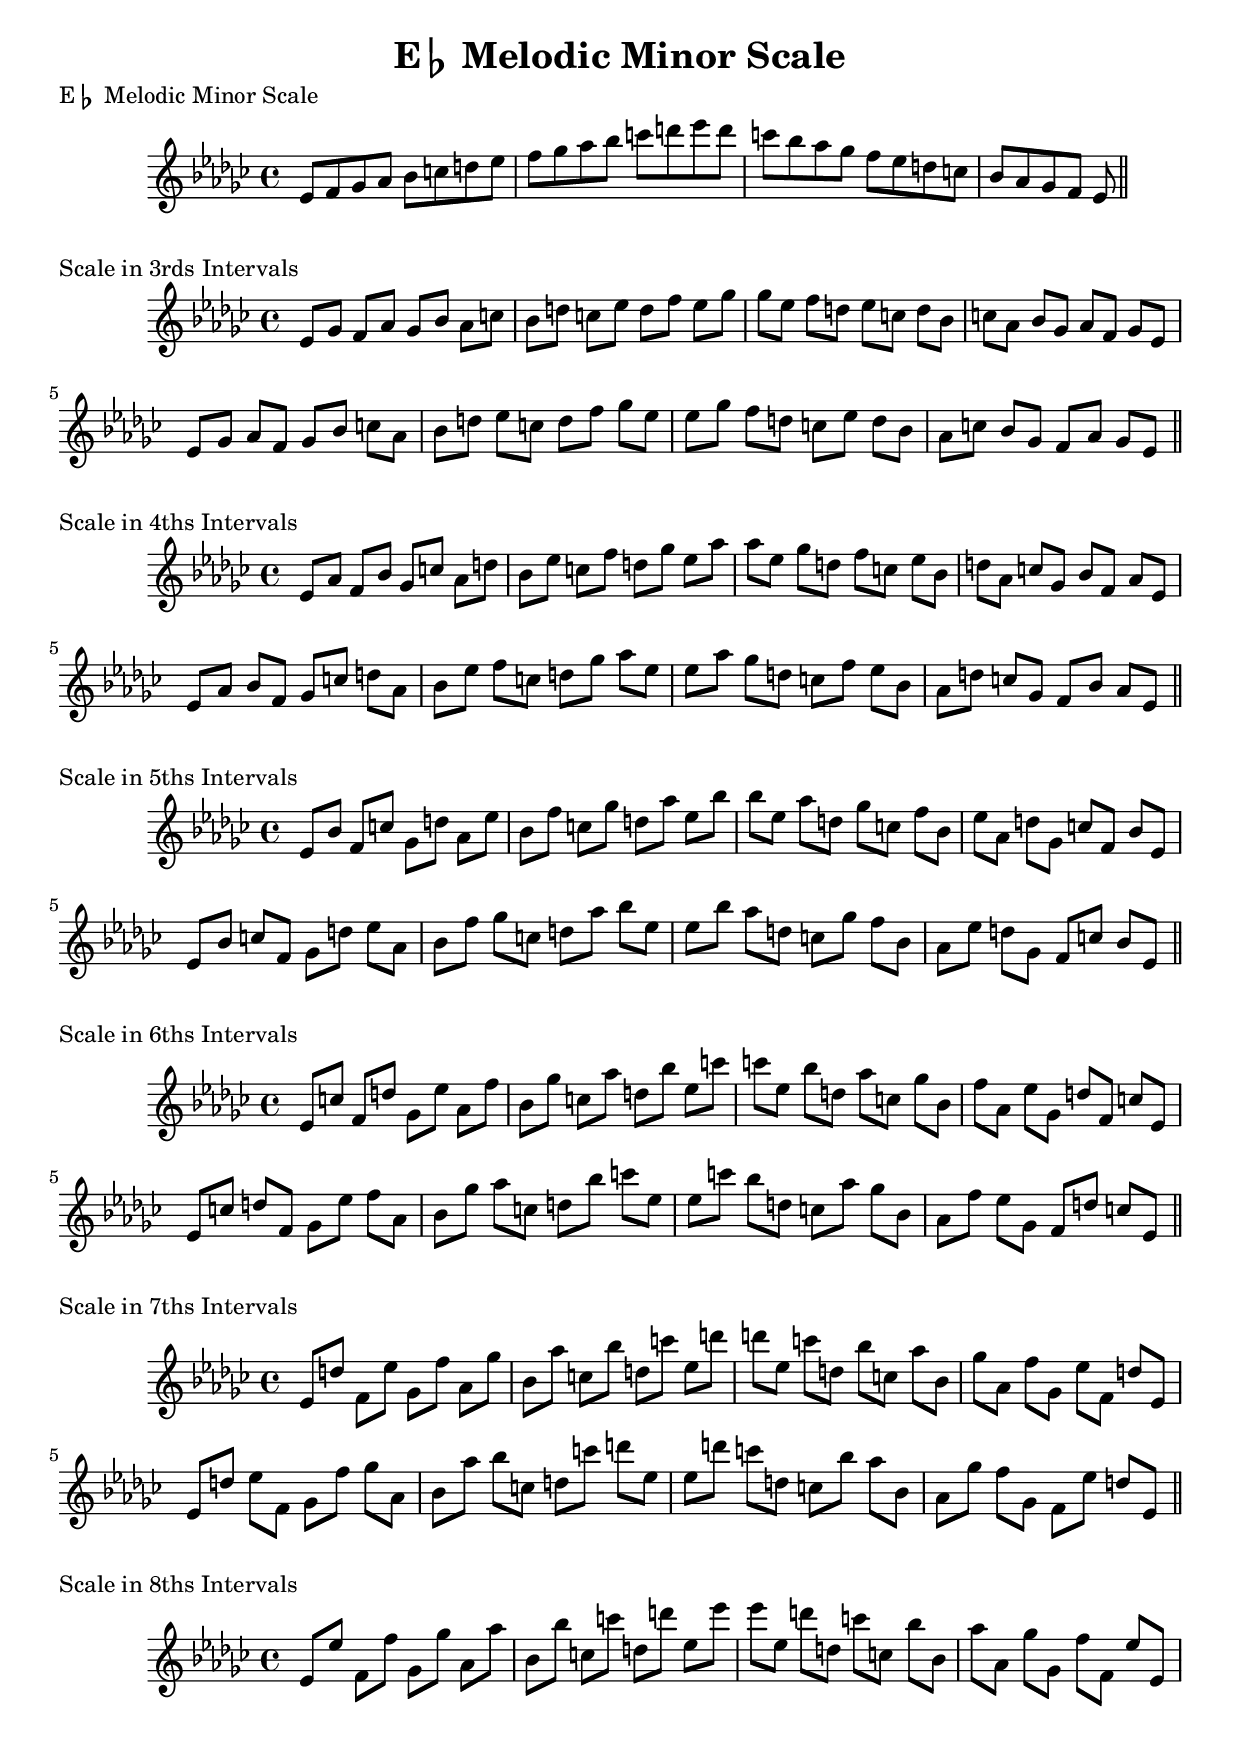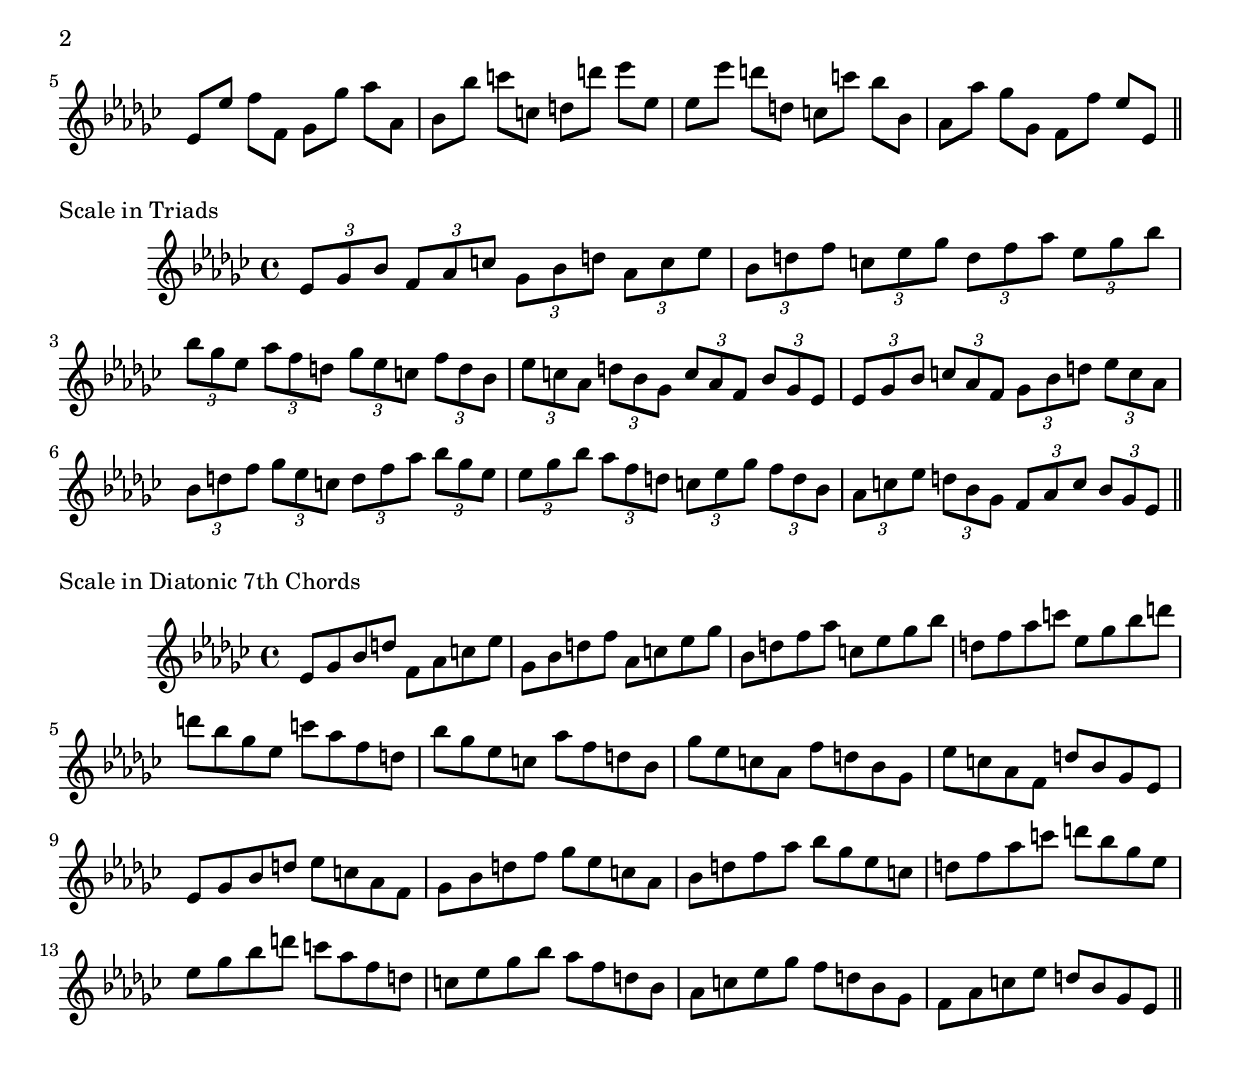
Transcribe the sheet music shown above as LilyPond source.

\version "2.18.2"

\include "scales.ly"

\header{
  title = \markup { "E" \flat " Melodic Minor Scale" }
}

\score {
  \transpose c ees
  \new Staff \relative c' {
    \key c \minor
    \CMinorMelodicScale
    \bar "||"
  }
  \header{
    piece = \markup { "E" \flat " Melodic Minor Scale" }
  }
}

\score {
  \transpose c ees
  \new Staff \relative c' {
    \key c \minor
    \set Timing.beamExceptions = #'()
    \set Timing.baseMoment = #'(ly:make-moment 1/4)
    \set Timing.beatStructure = #'(1 1 1 1)
    \CMinorMelodicScaleThirds
    \bar "||"
  }
  \header{
    piece = \markup { "Scale in 3rds Intervals" }
  }
}

\score {
  \transpose c ees
  \new Staff \relative c' {
    \key c \minor
    \set Timing.beamExceptions = #'()
    \set Timing.baseMoment = #'(ly:make-moment 1/4)
    \set Timing.beatStructure = #'(1 1 1 1)
    \CMinorMelodicScaleFourths
    \bar "||"
  }
  \header{
    piece = \markup { "Scale in 4ths Intervals" }
  }
}

\score {
  \transpose c ees
  \new Staff \relative c' {
    \key c \minor
    \set Timing.beamExceptions = #'()
    \set Timing.baseMoment = #'(ly:make-moment 1/4)
    \set Timing.beatStructure = #'(1 1 1 1)
    \CMinorMelodicScaleFifths
    \bar "||"
  }
  \header{
    piece = \markup { "Scale in 5ths Intervals" }
  }
}

\score {
  \transpose c ees
  \new Staff \relative c' {
    \key c \minor
    \set Timing.beamExceptions = #'()
    \set Timing.baseMoment = #'(ly:make-moment 1/4)
    \set Timing.beatStructure = #'(1 1 1 1)
    \CMinorMelodicScaleSixths
    \bar "||"
  }
  \header{
    piece = \markup { "Scale in 6ths Intervals" }
  }
}

\score {
  \transpose c ees
  \new Staff \relative c' {
    \key c \minor
    \set Timing.beamExceptions = #'()
    \set Timing.baseMoment = #'(ly:make-moment 1/4)
    \set Timing.beatStructure = #'(1 1 1 1)
    \CMinorMelodicScaleSevenths
    \bar "||"
  }
  \header{
    piece = \markup { "Scale in 7ths Intervals" }
  }
}

\score {
  \transpose c ees
  \new Staff \relative c' {
    \key c \minor
    \set Timing.beamExceptions = #'()
    \set Timing.baseMoment = #'(ly:make-moment 1/4)
    \set Timing.beatStructure = #'(1 1 1 1)
    \CMinorMelodicScaleEights
    \bar "||"
  }
  \header{
    piece = \markup { "Scale in 8ths Intervals" }
  }
}

\score {
  \transpose c ees
  \new Staff \relative c' {
    \key c \minor
    \CMinorMelodicScaleTriads
    \bar "||"
  }
  \header{
    piece = \markup { "Scale in Triads" }
  }
}

\score {
  \transpose c ees
  \new Staff \relative c' {
    \key c \minor
    \CMinorMelodicScaleChords
    \bar "||"
  }
  \header{
    piece = \markup { "Scale in Diatonic 7th Chords" }
  }
}